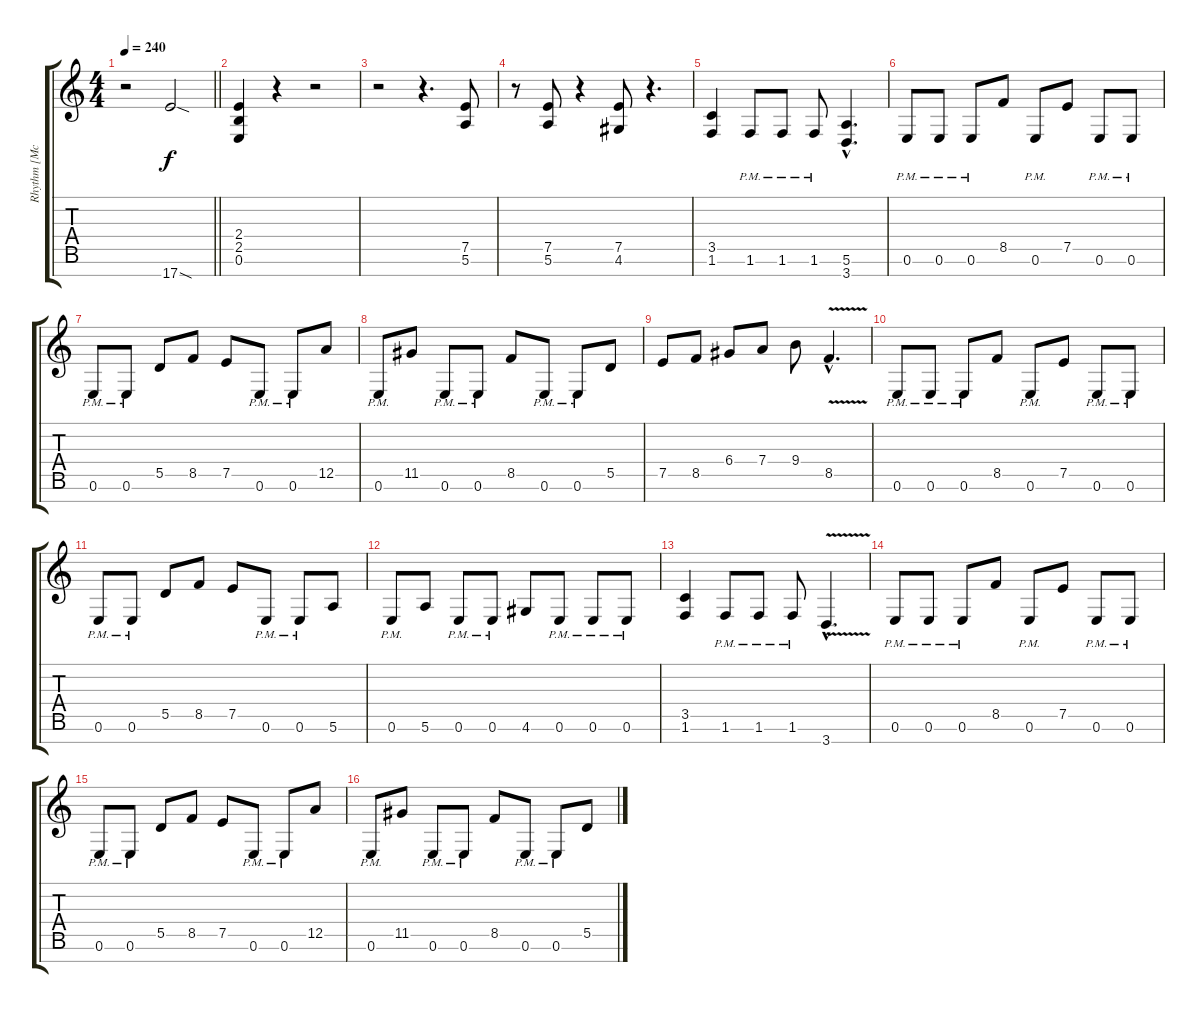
\track ("Rhythm [McMorran]" "Rhythm [Mc") {instrument overdrivenguitar}
\staff {score tabs}
\tuning (E4 B3 G3 D3 A2 E2 B1) {hide}
\ts (4 4)
\tempo 240
\clef g2
\barLineRight lightlight
\ks aminor
r.2{dy f} 17.7{sod}.2 |
(2.4 2.5 0.6).4 r.4 r.2 |
r.2 r.4{d} (7.5 5.6).8 |
r.8 (7.5 5.6).8 r.4 (7.5 4.6).8 r.4{d} |
(3.5 1.6).4 1.6{pm}.8 1.6{pm}.8 1.6{pm}.8 (5.6{hac} 3.7{hac}).4{d} |
0.6{pm}.8 0.6{pm}.8 0.6{pm}.8 8.5.8 0.6{pm}.8 7.5.8 0.6{pm}.8 0.6{pm}.8 |
0.6{pm}.8 0.6{pm}.8 5.5.8 8.5.8 7.5.8 0.6{pm}.8 0.6{pm}.8 12.5.8 |
0.6{pm}.8 11.5.8 0.6{pm}.8 0.6{pm}.8 8.5.8 0.6{pm}.8 0.6{pm}.8 5.5.8 |
7.5.8 8.5.8 6.4.8 7.4.8 9.4.8 8.5{v hac}.4{d} |
0.6{pm}.8 0.6{pm}.8 0.6{pm}.8 8.5.8 0.6{pm}.8 7.5.8 0.6{pm}.8 0.6{pm}.8 |
0.6{pm}.8 0.6{pm}.8 5.5.8 8.5.8 7.5.8 0.6{pm}.8 0.6{pm}.8 5.6.8 |
0.6{pm}.8 5.6.8 0.6{pm}.8 0.6{pm}.8 4.6.8 0.6{pm}.8 0.6{pm}.8 0.6{pm}.8 |
(3.5 1.6).4 1.6{pm}.8 1.6{pm}.8 1.6{pm}.8 3.7{v hac}.4{d} |
0.6{pm}.8 0.6{pm}.8 0.6{pm}.8 8.5.8 0.6{pm}.8 7.5.8 0.6{pm}.8 0.6{pm}.8 |
0.6{pm}.8 0.6{pm}.8 5.5.8 8.5.8 7.5.8 0.6{pm}.8 0.6{pm}.8 12.5.8 |
0.6{pm}.8 11.5.8 0.6{pm}.8 0.6{pm}.8 8.5.8 0.6{pm}.8 0.6{pm}.8 5.5.8
